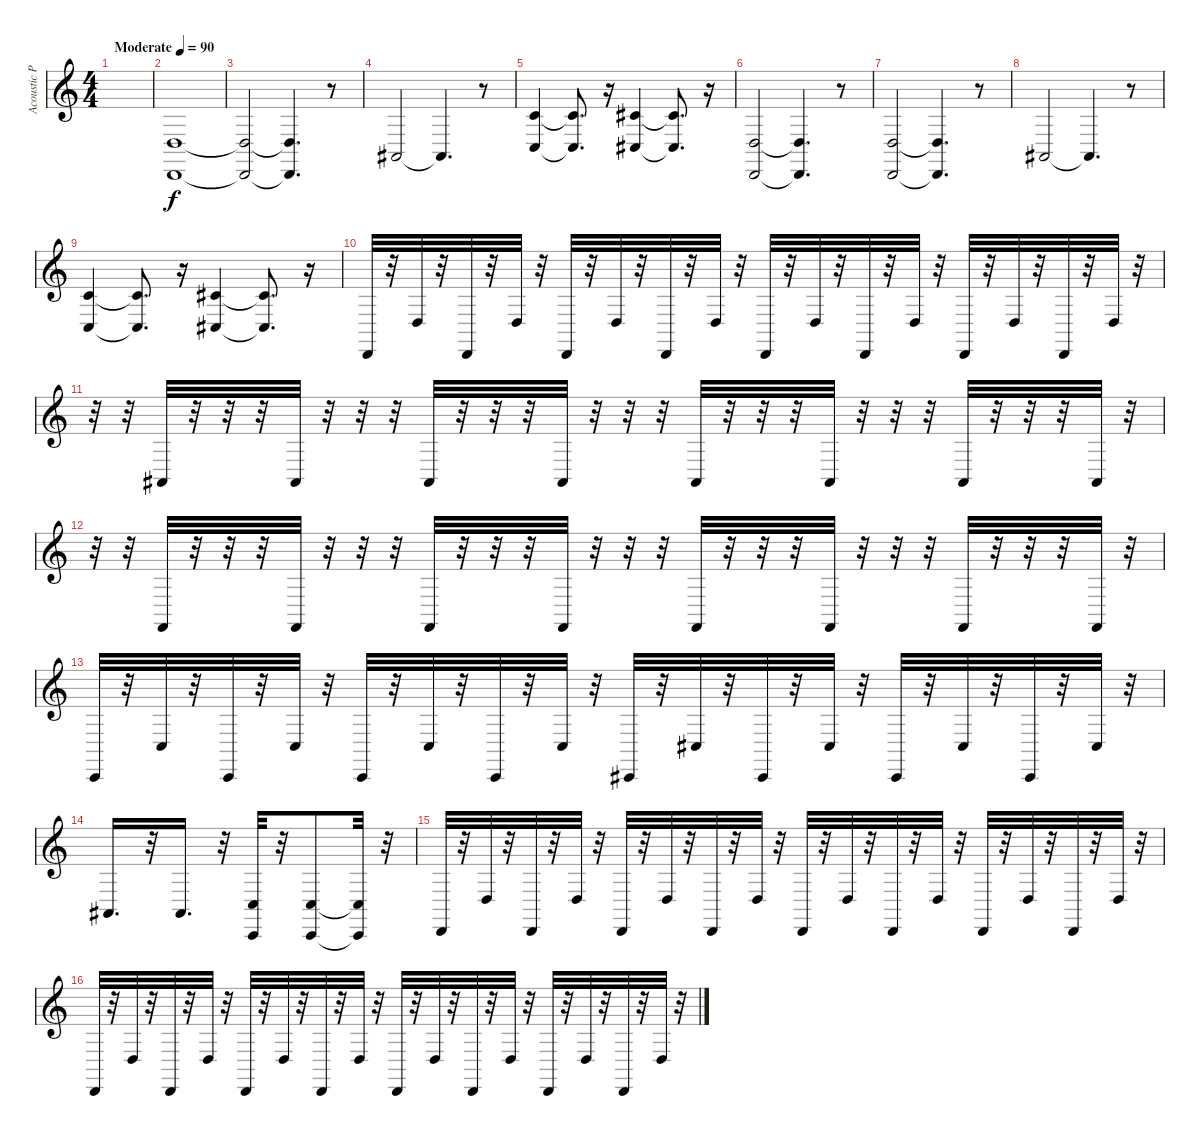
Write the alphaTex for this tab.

\track ("Acoustic Piano (Staff 1)" "Acoustic P") {instrument acousticgrandpiano}
\staff {score}
\tuning (E4 B3 G3 D3 A2 E2 B1) {hide}
\ts (4 4)
\tempo (90 "Moderate")
\clef g2
\ks c
|
(0.4 3.7).1 |
(0.4{t} 3.7{t}).2 (0.4{t} 3.7{t}).4{d} r.8 |
1.5.2 1.5{t}.4{d} r.8 |
(1.2 3.5).4 (1.2{t} 3.5{t}).8{d} r.16 (2.2 4.5).4 (2.2{t} 4.5{t}).8{d} r.16 |
(0.4 3.7).2 (0.4{t} 3.7{t}).4{d} r.8 |
(0.4 3.7).2 (0.4{t} 3.7{t}).4{d} r.8 |
1.5.2 1.5{t}.4{d} r.8 |
(1.2 3.5).4 (1.2{t} 3.5{t}).8{d} r.16 (2.2 4.5).4 (2.2{t} 4.5{t}).8{d} r.16 |
3.7.32 r.32 0.4.32 r.32 3.7.32 r.32 0.4.32 r.32 3.7.32 r.32 0.4.32 r.32 3.7.32 r.32 0.4.32 r.32 3.7.32 r.32 0.4.32 r.32 3.7.32 r.32 0.4.32 r.32 3.7.32 r.32 0.4.32 r.32 3.7.32 r.32 0.4.32 r.32 |
r.32 r.32 1.5.32 r.32 r.32 r.32 1.5.32 r.32 r.32 r.32 1.5.32 r.32 r.32 r.32 1.5.32 r.32 r.32 r.32 1.5.32 r.32 r.32 r.32 1.5.32 r.32 r.32 r.32 1.5.32 r.32 r.32 r.32 1.5.32 r.32 |
r.32 r.32 1.6.32 r.32 r.32 r.32 1.6.32 r.32 r.32 r.32 1.6.32 r.32 r.32 r.32 1.6.32 r.32 r.32 r.32 1.6.32 r.32 r.32 r.32 1.6.32 r.32 r.32 r.32 1.6.32 r.32 r.32 r.32 1.6.32 r.32 |
1.7.32 r.32 3.5.32 r.32 1.7.32 r.32 3.5.32 r.32 1.7.32 r.32 3.5.32 r.32 1.7.32 r.32 3.5.32 r.32 2.7.32 r.32 4.5.32 r.32 2.7.32 r.32 4.5.32 r.32 2.7.32 r.32 4.5.32 r.32 2.7.32 r.32 4.5.32 r.32 |
1.5.16{d} r.32 1.5.16{d} r.32 (3.5 1.7).32 r.32 (3.5 1.7).8 (3.5{t} 1.7{t}).32 r.32 |
3.7.32 r.32 0.4.32 r.32 3.7.32 r.32 0.4.32 r.32 3.7.32 r.32 0.4.32 r.32 3.7.32 r.32 0.4.32 r.32 3.7.32 r.32 0.4.32 r.32 3.7.32 r.32 0.4.32 r.32 3.7.32 r.32 0.4.32 r.32 3.7.32 r.32 0.4.32 r.32 |
3.7.32 r.32 0.4.32 r.32 3.7.32 r.32 0.4.32 r.32 3.7.32 r.32 0.4.32 r.32 3.7.32 r.32 0.4.32 r.32 3.7.32 r.32 0.4.32 r.32 3.7.32 r.32 0.4.32 r.32 3.7.32 r.32 0.4.32 r.32 3.7.32 r.32 0.4.32 r.32
